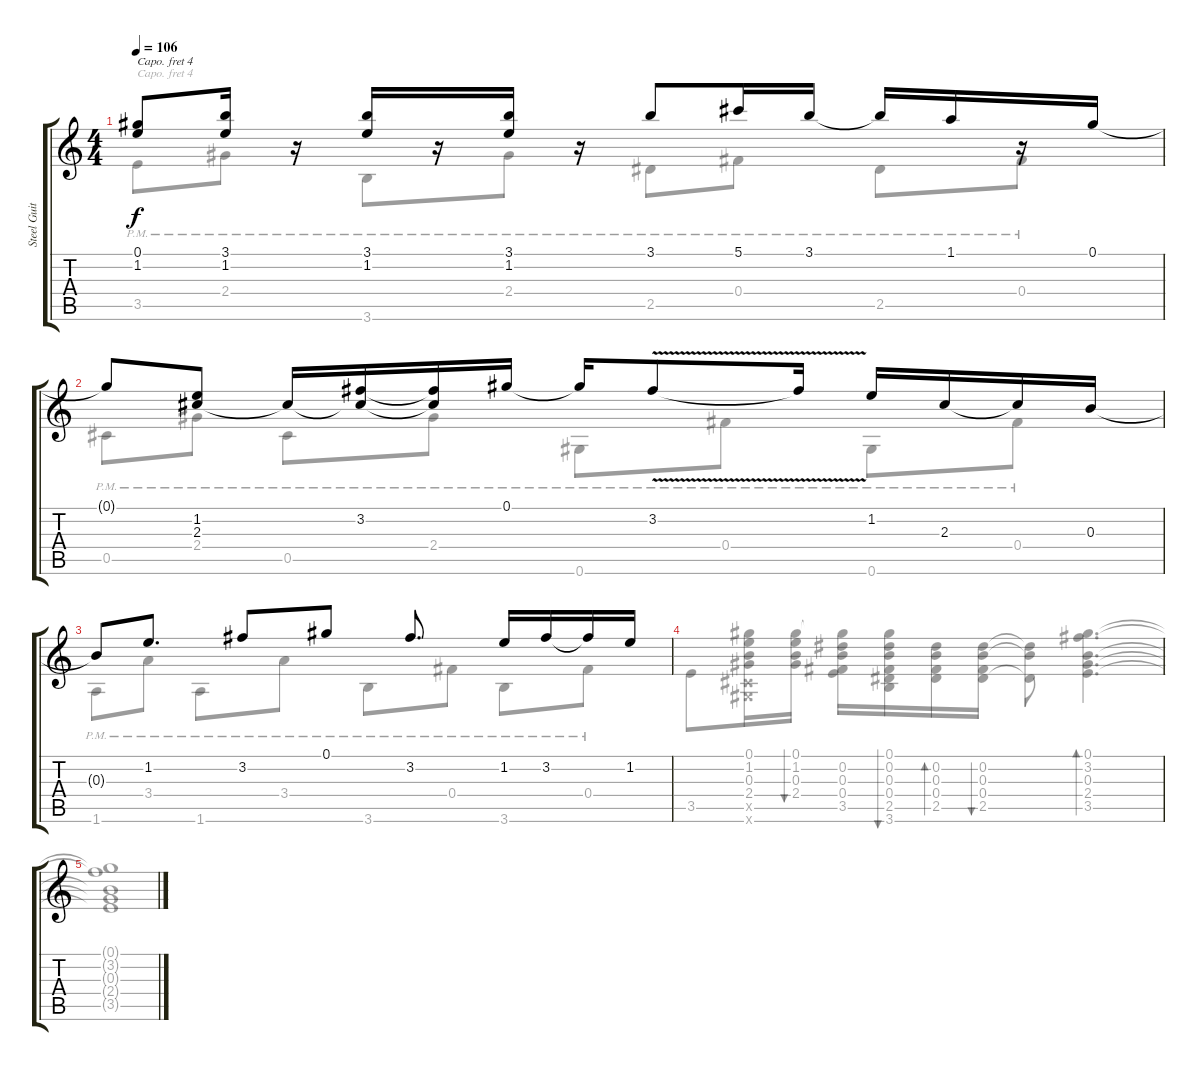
\track ("Steel Guitar" "Steel Guit") {instrument acousticguitarsteel}
\staff {score tabs}
\capo 4
\tuning (E4 B3 G3 D3 A2 E2) {hide}
\voice
\ts (4 4)
\tempo 106
\clef g2
\ks c
(0.1 1.2).8{dy f} (3.1 1.2).16 r.16 (3.1 1.2).16 r.16 (3.1 1.2).16 r.16 3.1.8 5.1.16 3.1.16 3.1{t}.16 1.1.16 r.16 0.1.16 |
0.1{t}.8 (1.2 2.3).8 2.3{t}.16 (3.2 2.3{t}).16 (3.2{t} 2.3{t}).16 0.1.16 0.1{t}.16 3.2{v}.8 3.2{t}.16 1.2.16 2.3.16 2.3{t}.16 0.3.16 |
0.3{t}.8 1.2.8{d} 3.2.8 0.1.8 3.2.8{d} 1.2.16 3.2.16 3.2{t}.16 1.2.16 |
|
\voice
\clef g2
\ottava regular
\simile none
\ks c
3.5{pm}.8{dy f} 2.4{pm}.8 3.6{pm}.8 2.4{pm}.8 2.5{pm}.8 0.4{pm}.8 2.5{pm}.8 0.4{pm}.8 |
0.5{pm}.8 2.4{pm}.8 0.5{pm}.8 2.4{pm}.8 0.6{pm}.8 0.4{pm}.8 0.6{pm}.8 0.4{pm}.8 |
1.6{pm}.8 3.4{pm}.8 1.6{pm}.8 3.4{pm}.8 3.6{pm}.8 0.4{pm}.8 3.6{pm}.8 0.4{pm}.8 |
3.5.8 (0.1 1.2 0.3 2.4 0.5{x} 0.6{x}).16 (0.1 1.2 0.3 2.4).16{bu 60} (0.1{t} 0.2 0.3 0.4 3.5).16 (0.1 0.2 0.3 0.4 2.5 3.6).16{bu 60} (0.2 0.3 0.4 2.5).16{bd 60} (0.2 0.3 0.4 2.5).16{bu 60} (0.2{t} 0.3{t} 2.5{t}).8 (0.1 3.2 0.3 2.4 3.5).4{d bd 120} |
(0.1{t} 3.2{t} 0.3{t} 2.4{t} 3.5{t}).1
